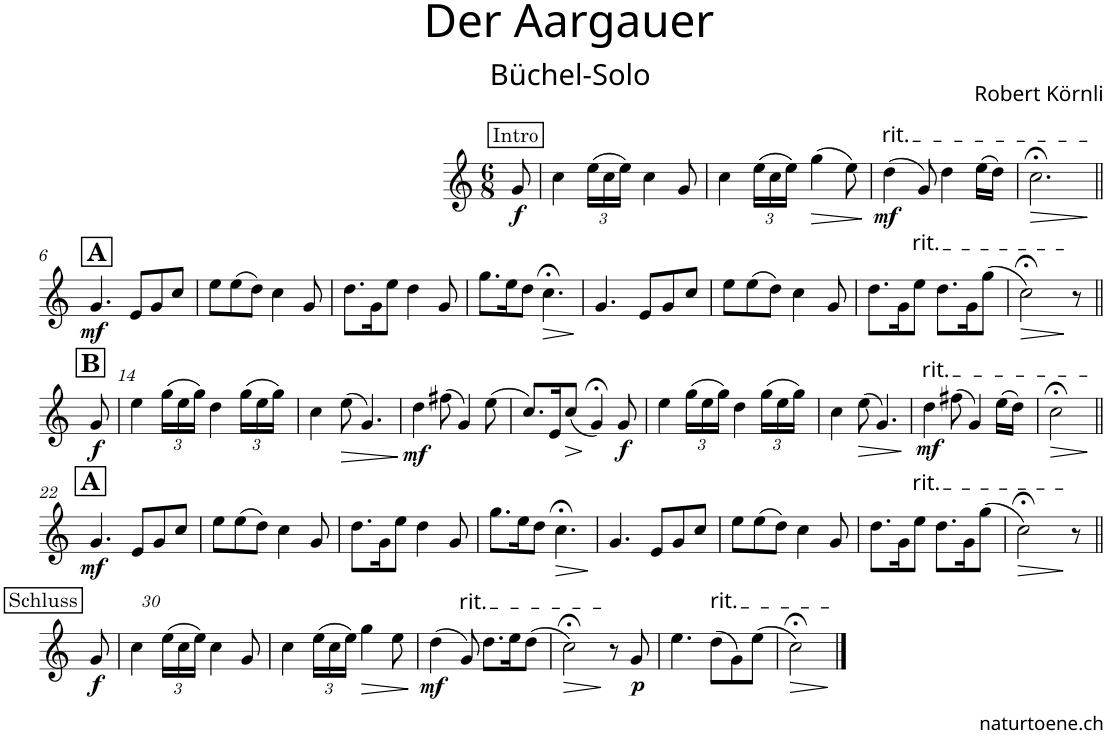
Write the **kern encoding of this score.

**kern	**dynam
*part1	*part1
*staff1	*staff1
*I"Alphorn	*
*I'Alphn.	*
*clefG2	*
*Trd4c7	*
*k[]	*
*M6/8	*
!!LO:REH:place=s1:a:cj:fs=11:t=Intro
=1	=1
!	!LO:DY:b
8g/	f
=2	=2
4cc\	.
*Xbrackettup	*
(24ee\LL	.
24cc\	.
24ee\JJ)	.
4cc\	.
8g/	.
=3	=3
4cc\	.
(24ee\LL	.
24cc\	.
24ee\JJ)	.
!	!LO:HP:b
(4gg\	>
8ee\)	.
.	]
=4	=4
!LO:TX:a:t=rit.	!
!	!LO:DY:b
(4dd\	mf
8g/)	.
4dd\	.
(16ee\LL	.
16dd\JJ)	.
=5	=5
!	!LO:HP:b
2.cc;<\	>
.	]
!!LO:LB:g=z
=6||	=6||
!!LO:REH:place=s1:a:B:cj:fs=14:t=A
!	!LO:DY:b
4.g/	mf
8e/L	.
8g/	.
8cc/J	.
=7	=7
8ee\L	.
(8ee\	.
8dd\J)	.
4cc\	.
8g/	.
=8	=8
8.dd\L	.
16g\K	.
8ee\J	.
4dd\	.
8g/	.
=9	=9
8.gg\L	.
16ee\K	.
8dd\J	.
!	!LO:HP:b
4.cc;<\	>
.	]
=10	=10
4.g/	.
8e/L	.
8g/	.
8cc/J	.
=11	=11
8ee\L	.
(8ee\	.
8dd\J)	.
4cc\	.
8g/	.
=12	=12
8.dd\L	.
16g\K	.
!LO:TX:a:t=rit.	!
8ee\J	.
8.dd\L	.
16g\K	.
(8gg\J	.
=13	=13
!	!LO:HP:b
2cc;<\)	>
8r	]
!!LO:LB:g=z
=13X1||	=13X1||
!!LO:REH:place=s1:a:B:cj:fs=14:t=B
!	!LO:DY:b
8g/	f
=14	=14
4ee\	.
(24gg\LL	.
24ee\	.
24gg\JJ)	.
4dd\	.
(24gg\LL	.
24ee\	.
24gg\JJ)	.
=15	=15
4cc\	.
!	!LO:HP:b
(8ee\	>
4.g/)	.
.	]
=16	=16
!	!LO:DY:b
4dd\	mf
(8ff#X\	.
4g/)	.
(8ee\	.
=17	=17
8.cc/L)	.
16e/K	.
!	!LO:HP:b
(8cc/J	>
4g;</)	]
!	!LO:DY:b
8g/	f
=18	=18
4ee\	.
(24gg\LL	.
24ee\	.
24gg\JJ)	.
4dd\	.
(24gg\LL	.
24ee\	.
24gg\JJ)	.
=19	=19
4cc\	.
!	!LO:HP:b
(8ee\	>
4.g/)	.
.	]
=20	=20
!LO:TX:a:t=rit.	!
!	!LO:DY:b
4dd\	mf
(8ff#X\	.
4g/)	.
(16ee\LL	.
16dd\JJ)	.
=21	=21
!	!LO:HP:b
2cc;<\	>
.	]
!!LO:LB:g=z
=22||	=22||
!!LO:REH:place=s1:a:B:cj:fs=14:t=A
!	!LO:DY:b
4.g/	mf
8e/L	.
8g/	.
8cc/J	.
=23	=23
8ee\L	.
(8ee\	.
8dd\J)	.
4cc\	.
8g/	.
=24	=24
8.dd\L	.
16g\K	.
8ee\J	.
4dd\	.
8g/	.
=25	=25
8.gg\L	.
16ee\K	.
8dd\J	.
!	!LO:HP:b
4.cc;<\	>
.	]
=26	=26
4.g/	.
8e/L	.
8g/	.
8cc/J	.
=27	=27
8ee\L	.
(8ee\	.
8dd\J)	.
4cc\	.
8g/	.
=28	=28
8.dd\L	.
16g\K	.
!LO:TX:a:t=rit.	!
8ee\J	.
8.dd\L	.
16g\K	.
(8gg\J	.
=29	=29
!	!LO:HP:b
2cc;<\)	>
8r	]
!!LO:LB:g=z
=29X2||	=29X2||
!!LO:REH:place=s1:a:cj:fs=11:t=Schluss
!	!LO:DY:b
8g/	f
=30	=30
4cc\	.
(24ee\LL	.
24cc\	.
24ee\JJ)	.
4cc\	.
8g/	.
=31	=31
4cc\	.
(24ee\LL	.
24cc\	.
24ee\JJ)	.
!	!LO:HP:b
4gg\	>
8ee\	.
.	]
=32	=32
!	!LO:DY:b
(4dd\	mf
!LO:TX:a:t=rit.	!
8g/)	.
8.dd\L	.
16ee\K	.
(8dd\J	.
=33	=33
!	!LO:HP:b
2cc;<\)	>
8r	]
!	!LO:DY:b
8g/	p
=34	=34
4.ee\	.
!LO:TX:a:t=rit.	!
(8dd\L	.
8g\)	.
(8ee\J	.
=35	=35
!	!LO:HP:b
2cc;<\)	>
.	]
==	==
*-	*-
